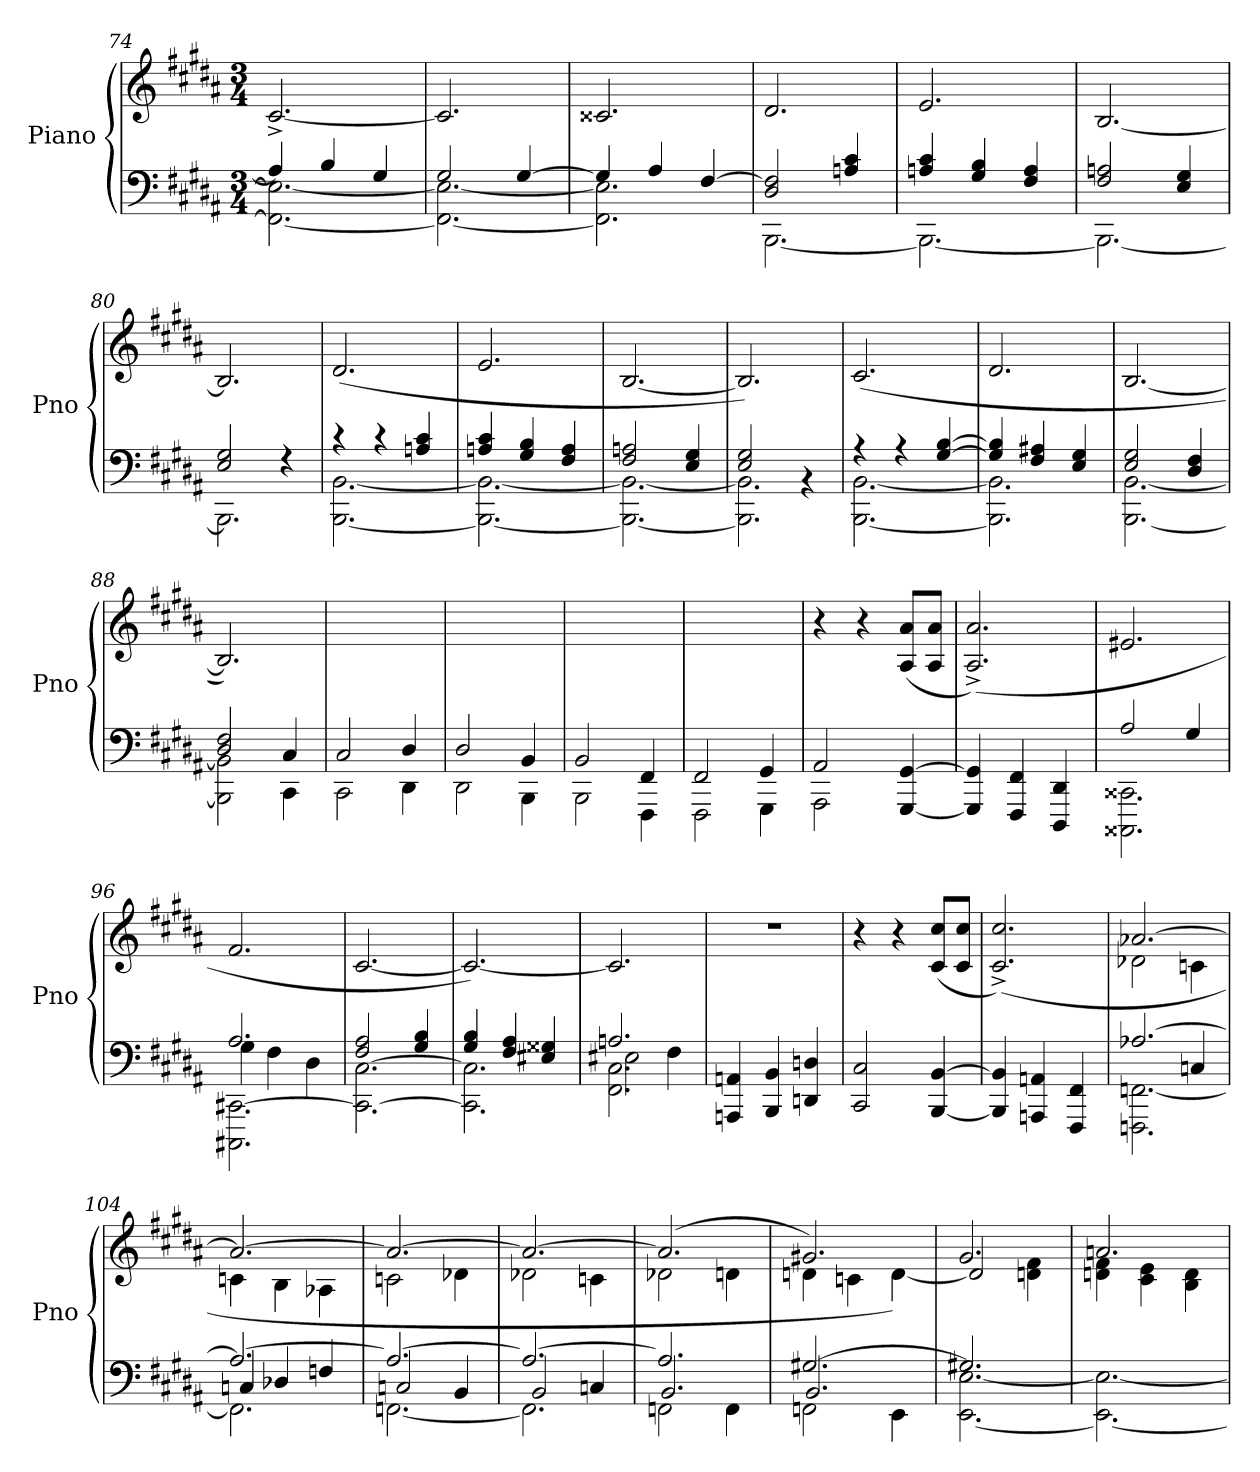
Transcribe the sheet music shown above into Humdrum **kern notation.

**kern	**kern
*part1	*part1
*staff2	*staff1
*I"Piano	*
*I'Pno	*
*clefF4	*clefG2
*k[f#c#g#d#a#]	*k[f#c#g#d#a#]
*M3/4	*M3/4
=74	=74
*^	*
4A#/]	2.FF#\_ 2.E\_	[2.c#^/
4B/	.	.
4G#/	.	.
=75	=75	=75
2G#/	2.FF#\_ 2.E\_	2.c#/]
[4G#/	.	.
=76	=76	=76
4G#/]	2.FF#\] 2.E\]	2.c##X/
4A#/	.	.
[4F#/	.	.
=77	=77	=77
2D#/ 2F#/]	[2.BBB\	2.d#/
4An/ 4c#/	.	.
=78	=78	=78
4An/ 4c#/	2.BBB\_	2.e/
4G#/ 4B/	.	.
4F#/ 4A/	.	.
=79	=79	=79
2F#/ 2An/	2.BBB\_	[2.B/
4E/ 4G#/	.	.
=80	=80	=80
2E/ 2G#/	2.BBB\]	2.B/]
4r	.	.
=81	=81	=81
4r	[2.BBB\ [2.BB\	(2.d#/
4r	.	.
4An/ 4c#/	.	.
=82	=82	=82
4An/ 4c#/	2.BBB\_ 2.BB\_	2.e/
4G#/ 4B/	.	.
4F#/ 4A/	.	.
!!LO:LB:g=z
=83	=83	=83
2F#/ 2An/	2.BBB\_ 2.BB\_	[2.B/
4E/ 4G#/	.	.
=84	=84	=84
2E/ 2G#/	2.BBB\] 2.BB\]	2.B/])
4rBB	.	.
!!LO:LB:g=z
=85	=85	=85
4r	[2.BBB\ [2.BB\	(2.c#/
4r	.	.
[4G#/ [4B/	.	.
=86	=86	=86
4G#/] 4B/]	2.BBB\] 2.BB\]	2.d#/
4F#/ 4A#X/	.	.
4E/ 4G#/	.	.
=87	=87	=87
2E/ 2G#/	[2.BBB\ [2.BB\	[2.B/
4D#/ 4F#/	.	.
=88	=88	=88
2D#/ 2F#/	2BBB\] 2BB\]	2.B/])
4C#/	4CC#\	.
=89	=89	=89
2C#/	2CC#\	2.ryy
4D#/	4DD#\	.
=90	=90	=90
2D#/	2DD#\	2.ryy
4BB/	4BBB\	.
=91	=91	=91
2BB/	2BBB\	2.ryy
4FF#/	4FFF#\	.
=92	=92	=92
2FF#/	2FFF#\	2.ryy
4GG#/	4GGG#\	.
=93	=93	=93
2AA#/	2AAA#\	4r
.	.	4r
[4GGG#/ [4GG#/	4ryy	(>8A#/ 8a#/L
.	.	8A#/ 8a#/J
*v	*v	*
!!LO:LB:g=z
=94	=94
4GGG#/] 4GG#/]	(2.A#/^ 2.a#/^)
4FFF#/ 4FF#/	.
4DDD#/ 4DD#/	.
=95	=95
*^	*
2.CCC##X\ 2.CC##X\	2A#/	2.e#X/
.	4G#/	.
!!LO:LB:g=z
=96	=96	=96
*	*^	*
2.CCC#X\ [2.CC#X\	2.A#/	4G#\	2.f#/
.	.	4F#\	.
.	.	4D#\	.
*	*v	*v	*
=97	=97	=97
2.CC#\_ [2.C#\	2F#/ 2A#/	[2.c#/
.	4G#/ 4B/	.
=98	=98	=98
2.CC#\] 2.C#\]	4G#/ 4B/	2.c#/_)
.	4F#/ 4A#/	.
.	4E#X/ 4G##X/	.
=99	=99	=99
*	*^	*
2.An/	2.FF#\ 2.C#\	2E#X\	2.c#/]
.	.	4F#\	.
*v	*v	*v	*
=100	=100
4AAAn/ 4AAn/	2.r
4BBB/ 4BB/	.
4DDn/ 4Dn/	.
=101	=101
2CC#/ 2C#/	4r
.	4r
[4BBB/ [4BB/	(>8c#/ 8cc#/L
.	8c#/ 8cc#/J
=102	=102
4BBB/] 4BB/]	(2.c#/^ 2.cc#/^)
4AAAn/ 4AAn/	.
4FFF#/ 4FF#/	.
=103	=103
*^	*^
*	*^	*	*
[2.A-X/	2.FFFn\ [2.FFn\	2ryy	([2.a-X/	2d-X\)
.	.	4Cn/	.	4cn\
!!LO:PB:g=z	!!
=104	=104	=104	=104	=104
2.A-/_	2.FF\]	4Cn/	2.a-/_	4cn\
.	.	4D-X/	.	4B\
.	.	4Fn/	.	4A-X\
!!LO:LB:g=z	!!
=105	=105	=105	=105	=105
2.A-/_	[2.FFn\	2Cn/	2.a-/_	2cn\
.	.	4BB/	.	4d-X\
=106	=106	=106	=106	=106
2.A-/_	2.FF\]	2BB/	2.a-/_	2d-X\
.	.	4Cn/	.	4cn\
=107	=107	=107	=107	=107
2.A-/]	2FFn\	2.BB/	(>2.a-/]	2d-X\
.	4FF\	.	.	4dn\
=108	=108	=108	=108	=108
[2.G#X/	2FFn\	2.BB/	2.g#X/)	4dn\
.	.	.	.	4cn\
.	4EE\	.	.	[4d\)
*	*v	*v	*	*
=109	=109	=109	=109
2.G#X/]	[2.EE\ [2.E\	2.g#/	2d/]
.	.	.	4dn\ 4f#\
=110	=110	=110	=110
2.ryy	2.EE\_ 2.E\_	2.an/	4dn\ 4f#\
.	.	.	4c#\ 4e\
.	.	.	4B\ 4d\
*v	*v	*	*
*	*v	*v
=	=
*-	*-
